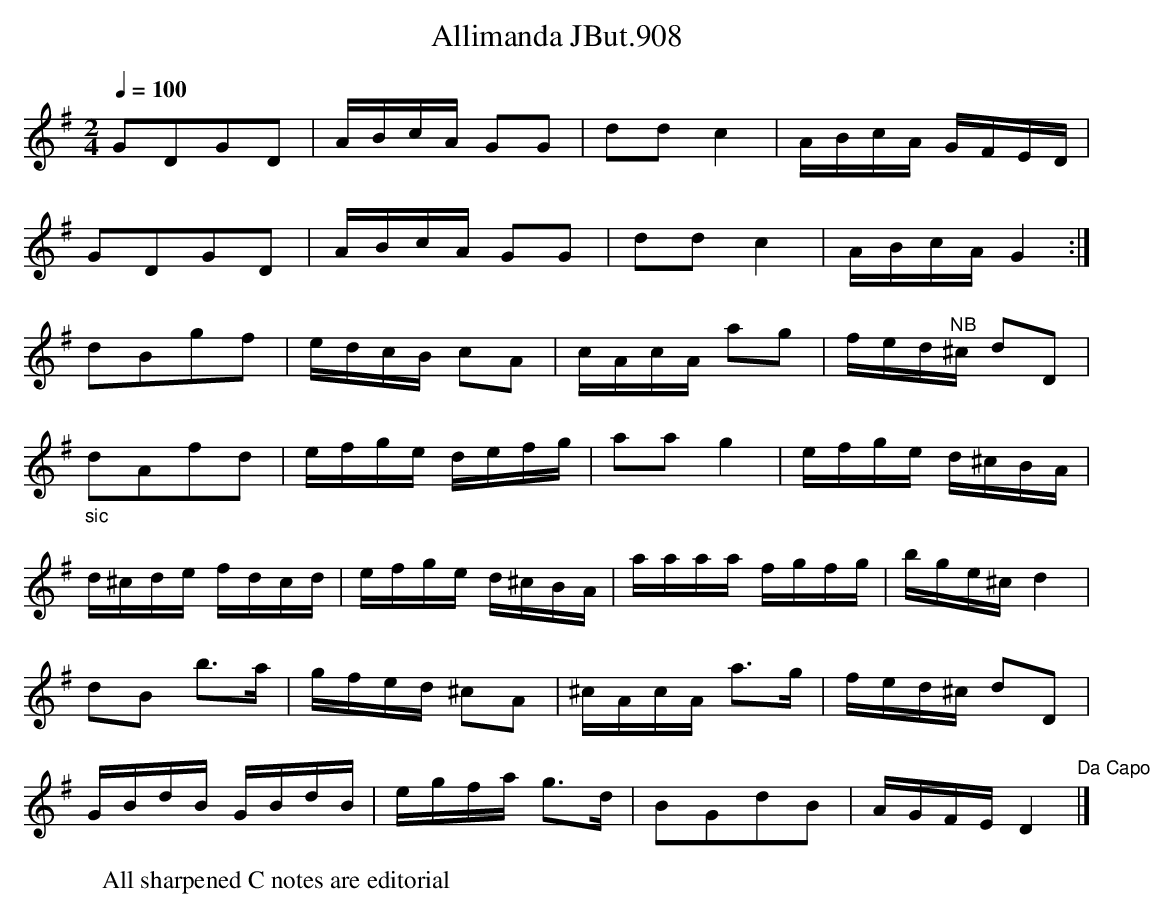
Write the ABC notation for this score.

X:1
T:Allimanda JBut.908
M:2/4
L:1/8
Q:1/4=100
W:All sharpened C notes are editorial
K:G
GDGD | A/B/c/A/ GG | ddc2 | A/B/c/A/ G/F/E/D/ |
GDGD | A/B/c/A/ GG | ddc2 | A/B/c/A/ G2 :|
dBgf | e/d/c/B/ cA | c/A/c/A/ ag | f/e/d/"^NB"^c/ dD |
"_sic"dAfd | e/f/g/e/ d/e/f/g/ | aag2 | e/f/g/e/ d/^c/B/A/ |
d/^c/d/e/ f/d/c/d/ | e/f/g/e/ d/^c/B/A/ | a/a/a/a/ f/g/f/g/ | b/g/e/^c/ d2 |
dB b>a | g/f/e/d/ ^cA | ^c/A/c/A/ a>g | f/e/d/^c/ dD |
G/B/d/B/ G/B/d/B/ | e/g/f/a/ g>d | BGdB | A/G/F/E/ D2 "Da Capo" |]
